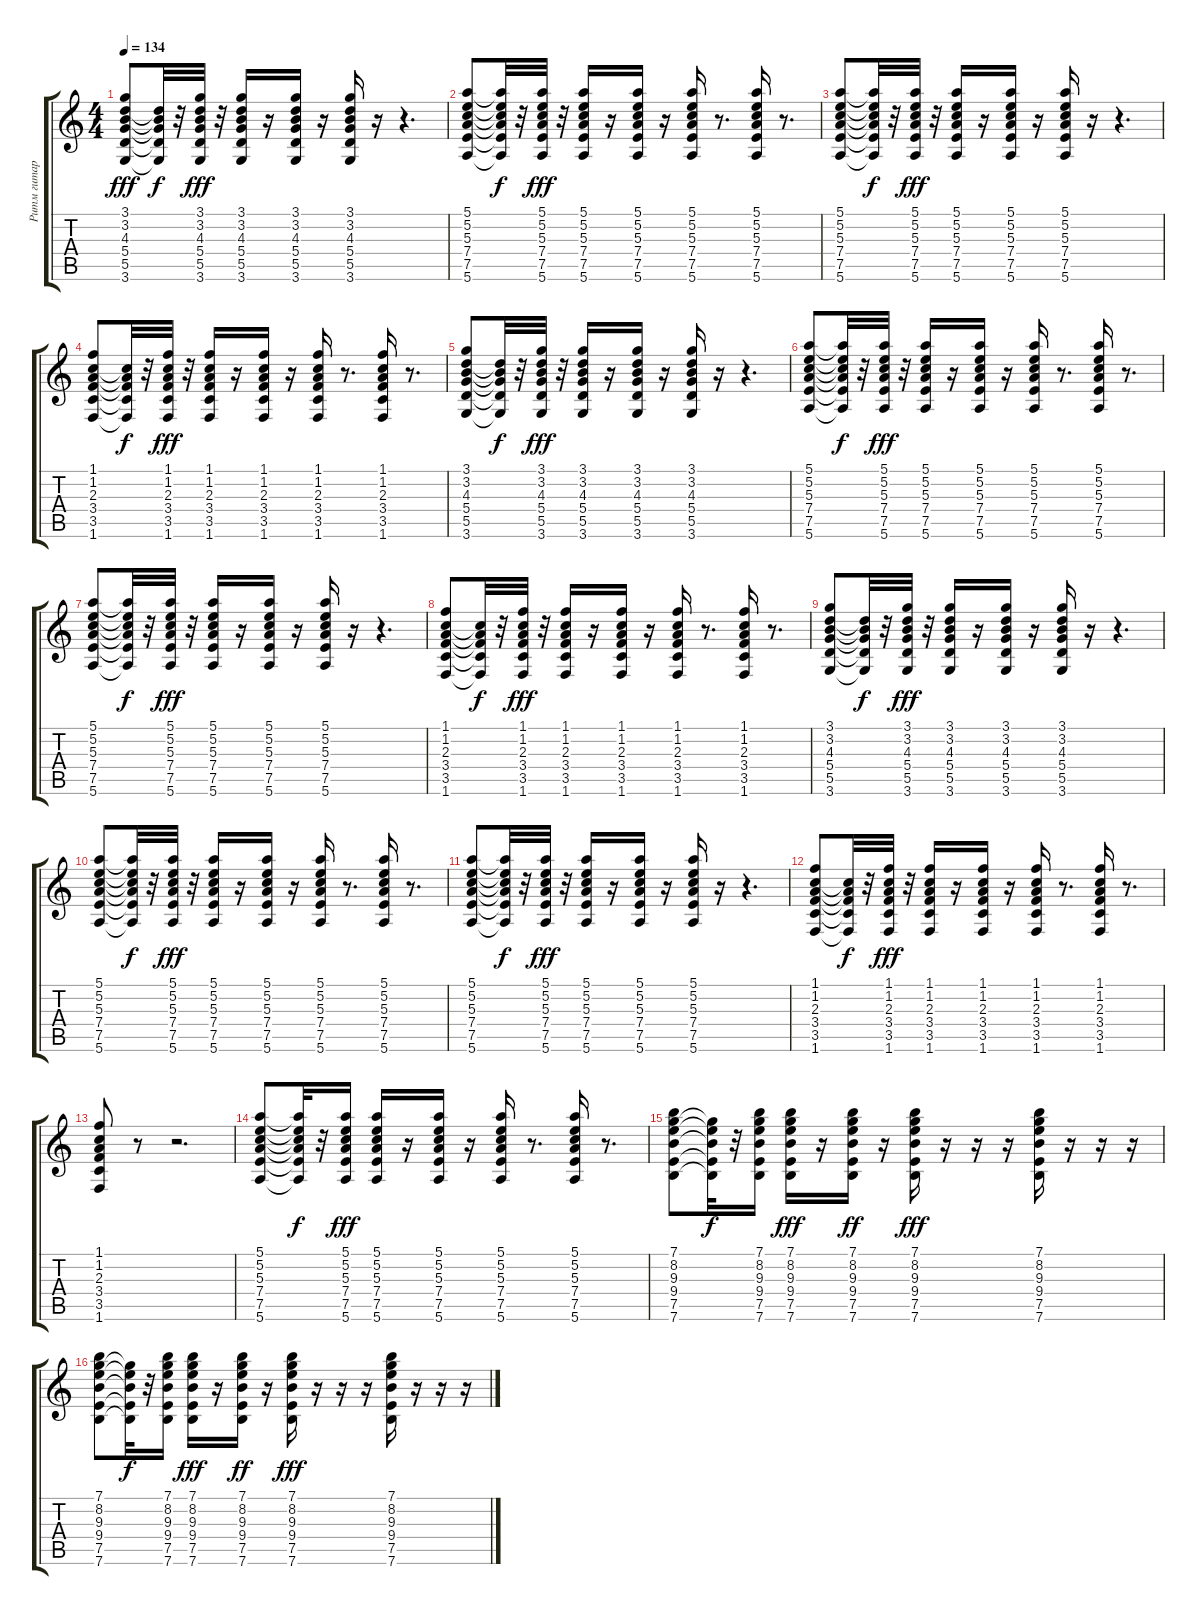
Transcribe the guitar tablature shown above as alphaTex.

\track ("Ритм гитара" "Ритм гитар") {instrument electricguitarclean}
\staff {score tabs}
\tuning (E4 B3 G3 D3 A2 E2) {hide}
\ts (4 4)
\tempo 134
\clef g2
\ks c
(3.1 3.2 4.3 5.4 5.5 3.6).8{dy fff} (3.2{t} 4.3{t} 5.4{t} 5.5{t} 3.6{t}).32{dy f} r.32 (3.1 3.2 4.3 5.4 5.5 3.6).32{dy fff} r.32 (3.1 3.2 4.3 5.4 5.5 3.6).16 r.16 (3.1 3.2 4.3 5.4 5.5 3.6).16 r.16 (3.1 3.2 4.3 5.4 5.5 3.6).16 r.16 r.4{d} |
(5.1 5.2 5.3 7.4 7.5 5.6).8 (5.1{t} 5.2{t} 5.3{t} 7.4{t} 7.5{t} 5.6{t}).32{dy f} r.32 (5.1 5.2 5.3 7.4 7.5 5.6).32{dy fff} r.32 (5.1 5.2 5.3 7.4 7.5 5.6).16 r.16 (5.1 5.2 5.3 7.4 7.5 5.6).16 r.16 (5.1 5.2 5.3 7.4 7.5 5.6).16 r.8{d} (5.1 5.2 5.3 7.4 7.5 5.6).16 r.8{d} |
(5.1 5.2 5.3 7.4 7.5 5.6).8 (5.1{t} 5.2{t} 5.3{t} 7.4{t} 7.5{t} 5.6{t}).32{dy f} r.32 (5.1 5.2 5.3 7.4 7.5 5.6).32{dy fff} r.32 (5.1 5.2 5.3 7.4 7.5 5.6).16 r.16 (5.1 5.2 5.3 7.4 7.5 5.6).16 r.16 (5.1 5.2 5.3 7.4 7.5 5.6).16 r.16 r.4{d} |
(1.1 1.2 2.3 3.4 3.5 1.6).8 (1.2{t} 2.3{t} 3.4{t} 3.5{t} 1.6{t}).32{dy f} r.32 (1.1 1.2 2.3 3.4 3.5 1.6).32{dy fff} r.32 (1.1 1.2 2.3 3.4 3.5 1.6).16 r.16 (1.1 1.2 2.3 3.4 3.5 1.6).16 r.16 (1.1 1.2 2.3 3.4 3.5 1.6).16 r.8{d} (1.1 1.2 2.3 3.4 3.5 1.6).16 r.8{d} |
(3.1 3.2 4.3 5.4 5.5 3.6).8 (3.2{t} 4.3{t} 5.4{t} 5.5{t} 3.6{t}).32{dy f} r.32 (3.1 3.2 4.3 5.4 5.5 3.6).32{dy fff} r.32 (3.1 3.2 4.3 5.4 5.5 3.6).16 r.16 (3.1 3.2 4.3 5.4 5.5 3.6).16 r.16 (3.1 3.2 4.3 5.4 5.5 3.6).16 r.16 r.4{d} |
(5.1 5.2 5.3 7.4 7.5 5.6).8 (5.1{t} 5.2{t} 5.3{t} 7.4{t} 7.5{t} 5.6{t}).32{dy f} r.32 (5.1 5.2 5.3 7.4 7.5 5.6).32{dy fff} r.32 (5.1 5.2 5.3 7.4 7.5 5.6).16 r.16 (5.1 5.2 5.3 7.4 7.5 5.6).16 r.16 (5.1 5.2 5.3 7.4 7.5 5.6).16 r.8{d} (5.1 5.2 5.3 7.4 7.5 5.6).16 r.8{d} |
(5.1 5.2 5.3 7.4 7.5 5.6).8 (5.1{t} 5.2{t} 5.3{t} 7.4{t} 7.5{t} 5.6{t}).32{dy f} r.32 (5.1 5.2 5.3 7.4 7.5 5.6).32{dy fff} r.32 (5.1 5.2 5.3 7.4 7.5 5.6).16 r.16 (5.1 5.2 5.3 7.4 7.5 5.6).16 r.16 (5.1 5.2 5.3 7.4 7.5 5.6).16 r.16 r.4{d} |
(1.1 1.2 2.3 3.4 3.5 1.6).8 (1.2{t} 2.3{t} 3.4{t} 3.5{t} 1.6{t}).32{dy f} r.32 (1.1 1.2 2.3 3.4 3.5 1.6).32{dy fff} r.32 (1.1 1.2 2.3 3.4 3.5 1.6).16 r.16 (1.1 1.2 2.3 3.4 3.5 1.6).16 r.16 (1.1 1.2 2.3 3.4 3.5 1.6).16 r.8{d} (1.1 1.2 2.3 3.4 3.5 1.6).16 r.8{d} |
(3.1 3.2 4.3 5.4 5.5 3.6).8 (3.2{t} 4.3{t} 5.4{t} 5.5{t} 3.6{t}).32{dy f} r.32 (3.1 3.2 4.3 5.4 5.5 3.6).32{dy fff} r.32 (3.1 3.2 4.3 5.4 5.5 3.6).16 r.16 (3.1 3.2 4.3 5.4 5.5 3.6).16 r.16 (3.1 3.2 4.3 5.4 5.5 3.6).16 r.16 r.4{d} |
(5.1 5.2 5.3 7.4 7.5 5.6).8 (5.1{t} 5.2{t} 5.3{t} 7.4{t} 7.5{t} 5.6{t}).32{dy f} r.32 (5.1 5.2 5.3 7.4 7.5 5.6).32{dy fff} r.32 (5.1 5.2 5.3 7.4 7.5 5.6).16 r.16 (5.1 5.2 5.3 7.4 7.5 5.6).16 r.16 (5.1 5.2 5.3 7.4 7.5 5.6).16 r.8{d} (5.1 5.2 5.3 7.4 7.5 5.6).16 r.8{d} |
(5.1 5.2 5.3 7.4 7.5 5.6).8 (5.1{t} 5.2{t} 5.3{t} 7.4{t} 7.5{t} 5.6{t}).32{dy f} r.32 (5.1 5.2 5.3 7.4 7.5 5.6).32{dy fff} r.32 (5.1 5.2 5.3 7.4 7.5 5.6).16 r.16 (5.1 5.2 5.3 7.4 7.5 5.6).16 r.16 (5.1 5.2 5.3 7.4 7.5 5.6).16 r.16 r.4{d} |
(1.1 1.2 2.3 3.4 3.5 1.6).8 (1.2{t} 2.3{t} 3.4{t} 3.5{t} 1.6{t}).32{dy f} r.32 (1.1 1.2 2.3 3.4 3.5 1.6).32{dy fff} r.32 (1.1 1.2 2.3 3.4 3.5 1.6).16 r.16 (1.1 1.2 2.3 3.4 3.5 1.6).16 r.16 (1.1 1.2 2.3 3.4 3.5 1.6).16 r.8{d} (1.1 1.2 2.3 3.4 3.5 1.6).16 r.8{d} |
(1.1 1.2 2.3 3.4 3.5 1.6).8 r.8 r.2{d} |
(5.1 5.2 5.3 7.4 7.5 5.6).8 (5.1{t} 5.2{t} 5.3{t} 7.4{t} 7.5{t} 5.6{t}).32{dy f} r.32 (5.1 5.2 5.3 7.4 7.5 5.6).16{dy fff} (5.1 5.2 5.3 7.4 7.5 5.6).16 r.16 (5.1 5.2 5.3 7.4 7.5 5.6).16 r.16 (5.1 5.2 5.3 7.4 7.5 5.6).16 r.8{d} (5.1 5.2 5.3 7.4 7.5 5.6).16 r.8{d} |
(7.1 8.2 9.3 9.4 7.5 7.6).8 (8.2{t} 9.3{t} 9.4{t} 7.5{t} 7.6{t}).32{dy f} r.32 (7.1 8.2 9.3 9.4 7.5 7.6).16 (7.1 8.2 9.3 9.4 7.5 7.6).16{dy fff} r.16 (7.1 8.2 9.3 9.4 7.5 7.6).16{dy ff} r.16 (7.1 8.2 9.3 9.4 7.5 7.6).16{dy fff} r.16 r.16 r.16 (7.1 8.2 9.3 9.4 7.5 7.6).16 r.16 r.16 r.16 |
(7.1 8.2 9.3 9.4 7.5 7.6).8 (8.2{t} 9.3{t} 9.4{t} 7.5{t} 7.6{t}).32{dy f} r.32 (7.1 8.2 9.3 9.4 7.5 7.6).16 (7.1 8.2 9.3 9.4 7.5 7.6).16{dy fff} r.16 (7.1 8.2 9.3 9.4 7.5 7.6).16{dy ff} r.16 (7.1 8.2 9.3 9.4 7.5 7.6).16{dy fff} r.16 r.16 r.16 (7.1 8.2 9.3 9.4 7.5 7.6).16 r.16 r.16 r.16
